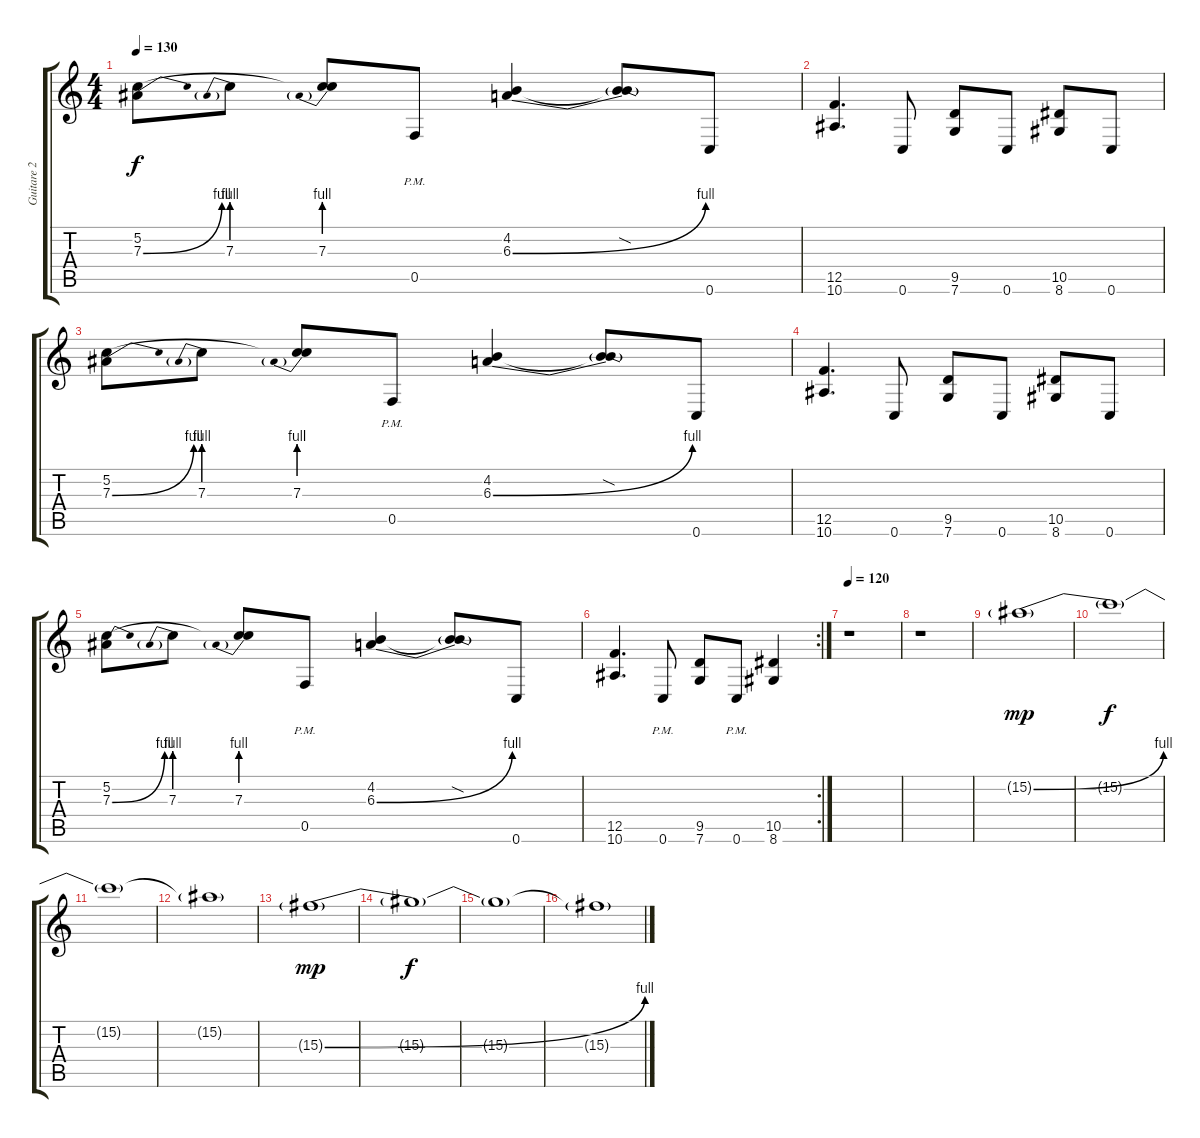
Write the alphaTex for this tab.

\track ("Guitare 2" "Guitare 2") {instrument distortionguitar}
\staff {score tabs}
\tuning (C4 G3 Eb3 Bb2 F2 C2) {hide}
\ts (4 4)
\tempo 130
\clef g2
\ks c
(5.2 7.3{be (bend 0 0 60 4)}).8{dy f} 7.3{be (prebend 0 4 60 4)}.8 (5.2{t} 7.3{be (prebend 0 4 60 4)}).8 0.5{pm}.8 (4.2 6.3{be (bend 0 0 60 4)}).4 (4.2{sod t} 6.3{t}).8 0.6.8 |
(12.5 10.6).4{d} 0.6.8 (9.5 7.6).8 0.6.8 (10.5 8.6).8 0.6.8 |
(5.2 7.3{be (bend 0 0 60 4)}).8 7.3{be (prebend 0 4 60 4)}.8 (5.2{t} 7.3{be (prebend 0 4 60 4)}).8 0.5{pm}.8 (4.2 6.3{be (bend 0 0 60 4)}).4 (4.2{sod t} 6.3{t}).8 0.6.8 |
(12.5 10.6).4{d} 0.6.8 (9.5 7.6).8 0.6.8 (10.5 8.6).8 0.6.8 |
(5.2 7.3{be (bend 0 0 60 4)}).8 7.3{be (prebend 0 4 60 4)}.8 (5.2{t} 7.3{be (prebend 0 4 60 4)}).8 0.5{pm}.8 (4.2 6.3{be (bend 0 0 60 4)}).4 (4.2{sod t} 6.3{t}).8 0.6.8 |
\rc 2
(12.5 10.6).4{d} 0.6{pm}.8 (9.5 7.6).8 0.6{pm}.8 (10.5 8.6).4 |
\tempo 120
r.1 |
r.1 |
15.2{be (bend 0 0 60 4) g}.1{dy mp} |
15.2{t}.1{dy f} |
15.2{t}.1 |
15.2{t}.1 |
15.3{be (bend 0 0 60 4) g}.1{dy mp} |
15.3{t}.1{dy f} |
15.3{t}.1 |
15.3{t}.1
